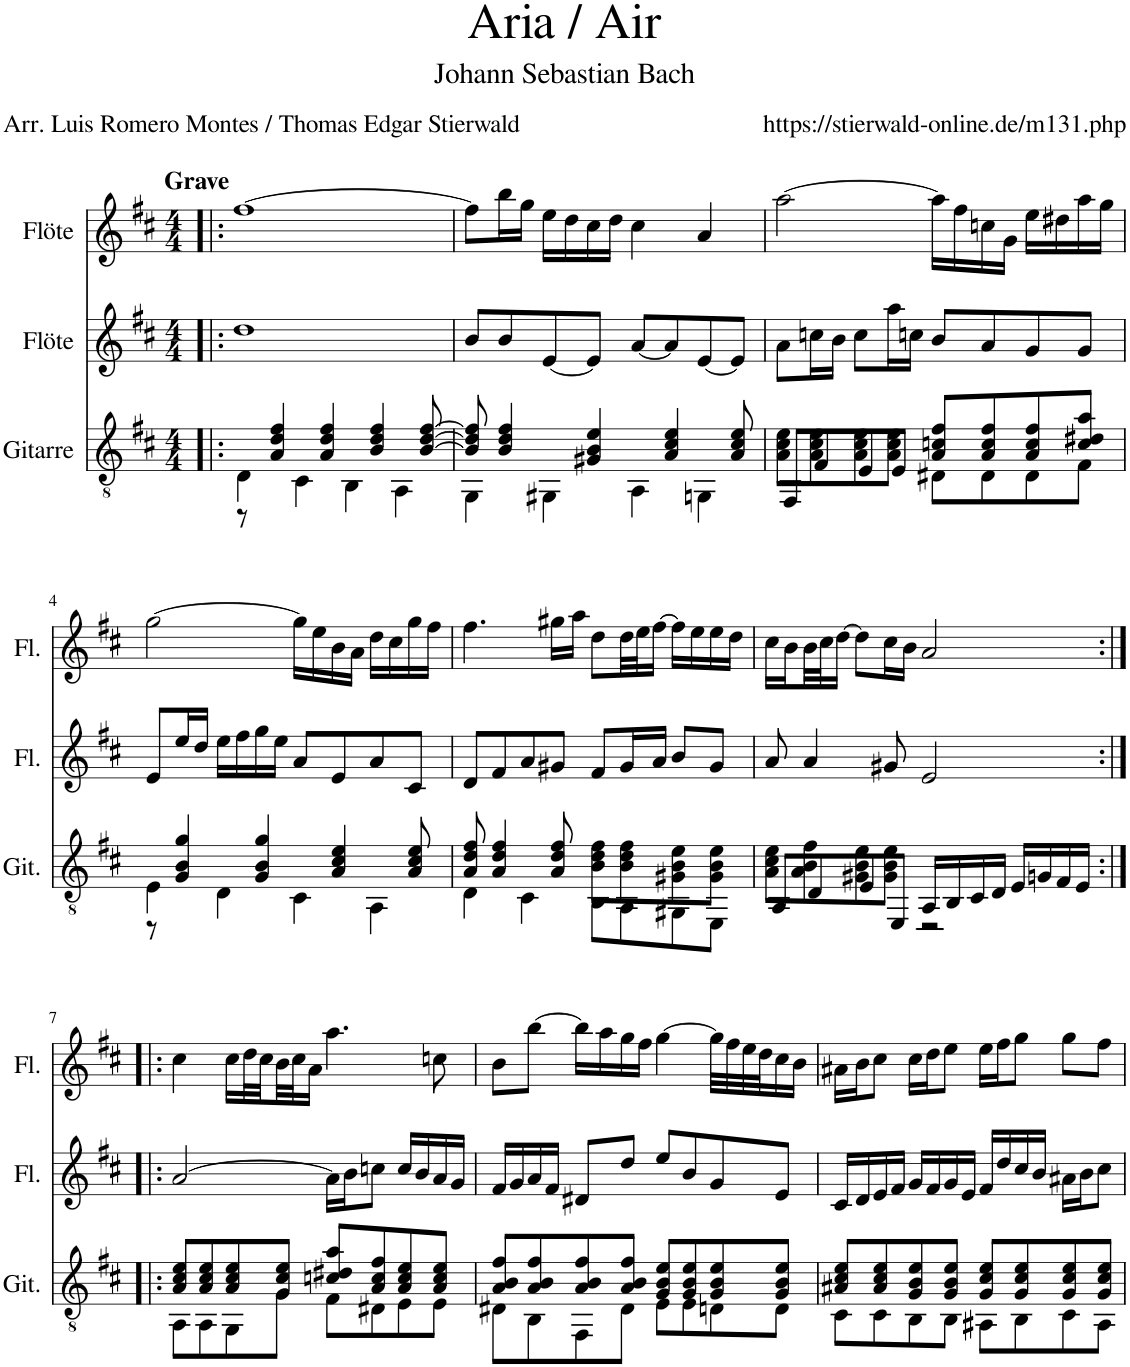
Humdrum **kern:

**kern	**kern	**kern
*part3	*part2	*part1
*staff3	*staff2	*staff1
*I"Gitarre	*I"Flöte	*I"Flöte
*I'Git.	*I'Fl.	*I'Fl.
*clefGv2	*clefG2	*clefG2
*	*Trd-7c-12	*Trd-7c-12
*k[f#c#]	*k[f#c#]	*k[f#c#]
*M4/4	*M4/4	*M4/4
=1!|:	=1!|:	=1!|:
*^	*	*
!	!	!	!LO:TX:a:B:t=Grave
4D\	8r	1dd	[1ff#
.	4A/ 4d/ 4f#/	.	.
4C#\	.	.	.
.	4A/ 4d/ 4f#/	.	.
4BB\	.	.	.
.	4B/ 4d/ 4f#/	.	.
4AA\	.	.	.
.	[8B/ [8d/ [8f#/	.	.
=2	=2	=2	=2
4GG\	8B/] 8d/] 8f#/]	8b/L	8ff#\L]
.	4B/ 4d/ 4f#/	8b/	16bb\L
.	.	.	16gg\JJ
4GG#X\	.	[8e/	16ee\LL
.	.	.	16dd\
.	4G#X/ 4B/ 4e/	8e/J]	16cc#\
.	.	.	16dd\JJ
4AA\	.	[8a/L	4cc#\
.	4A/ 4c#/ 4e/	8a/]	.
4GGn\	.	[8e/	4a/
.	8A/ 8c#/ 8e/	8e/J]	.
=3	=3	=3	=3
8FF#/L	8A\ 8c#\ 8e\L	8a\L	[2aa\
8F#/	8A\ 8c#\ 8e\	16ccn\L	.
.	.	16b\JJ	.
8E/	8A\ 8c#\ 8e\	8cc\L	.
8E/J	8A\ 8c#\ 8e\J	16aa\L	.
.	.	16ccn\JJ	.
8D#X\L	8A/ 8cn/ 8f#/L	8b/L	16aa\LL]
.	.	.	16ff#\
8D#\	8A/ 8c/ 8f#/	8a/	16ccn\
.	.	.	16g\JJ
8D#\	8A/ 8c/ 8f#/	8g/	16ee\LL
.	.	.	16dd#X\
8F#\J	8c/ 8d#X/ 8a/J	8g/J	16aa\
.	.	.	16gg\JJ
!!LO:LB:g=z
=4	=4	=4	=4
4E\	8r	8e/L	[2gg\
.	4G/ 4B/ 4g/	16ee/L	.
.	.	16dd/JJ	.
4D\	.	16ee\LL	.
.	.	16ff#\	.
.	4G/ 4B/ 4g/	16gg\	.
.	.	16ee\JJ	.
4C#\	.	8a/L	16gg\LL]
.	.	.	16ee\
.	4A/ 4c#/ 4e/	8e/	16b\
.	.	.	16a\JJ
4AA\	.	8a/	16dd\LL
.	.	.	16cc#\
.	8A/ 8c#/ 8e/	8c#/J	16gg\
.	.	.	16ff#\JJ
=5	=5	=5	=5
4D\	8A/ 8d/ 8f#/	8d/L	4.ff#\
.	4A/ 4d/ 4f#/	8f#/	.
4C#\	.	8a/	.
.	8A/ 8d/ 8f#/	8g#X/J	16gg#X\LL
.	.	.	16aa\JJ
8BB\L	8B\ 8d\ 8f#\L	8f#/L	8dd\L
8AA\	8B\ 8d\ 8f#\	16g#/L	32dd\LL
.	.	.	32ee\J
.	.	16a/JJ	[16ff#\JJ
8GG#X\	8G#X\ 8B\ 8e\	8b/L	16ff#\LL]
.	.	.	16ee\
8EE\J	8G#\ 8B\ 8e\J	8g#/J	16ee\
.	.	.	16dd\JJ
=6	=6	=6	=6
8AA/L	8A\ 8c#\ 8e\L	8a/	16cc#\LL
.	.	.	16b\
8D/	8A\ 8B\ 8f#\	4a/	32b\L
.	.	.	32cc#\J
.	.	.	[16dd\JJ
8E/	8G#X\ 8B\ 8e\	.	8dd\L]
8EE/J	8G#\ 8B\ 8e\J	8g#X/	16cc#\L
.	.	.	16b\JJ
16AA/LL	2r	2e/	2a/
16BB/	.	.	.
16C#/	.	.	.
16D/JJ	.	.	.
16E/LL	.	.	.
16Gn/	.	.	.
16F#/	.	.	.
16E/JJ	.	.	.
!!LO:LB:g=z
=7:|!|:	=7:|!|:	=7:|!|:	=7:|!|:
8A/ 8c#/ 8e/L	8AA\L	[2a/	4cc#\
8A/ 8c#/ 8e/	8AA\	.	.
8A/ 8c#/ 8e/	8GG\	.	16cc#\LL
.	.	.	32dd\L
.	.	.	32cc#\
8G/ 8c#/ 8e/J	8G\J	.	32b\
.	.	.	32cc#\J
.	.	.	16a\JJ
8cn/ 8d#X/ 8a/L	8F#\L	16a\LL]	4.aa\
.	.	16b\J	.
8A/ 8c/ 8f#/	8D#X\	8ccn\J	.
8A/ 8c/ 8e/	8E\	16cc/LL	.
.	.	16b/	.
8A/ 8c/ 8e/J	8E\J	16a/	8ccn\
.	.	16g/JJ	.
=8	=8	=8	=8
8A/ 8B/ 8f#/L	8D#X\L	16f#/LL	8b\L
.	.	16g/	.
8A/ 8B/ 8f#/	8BB\	16a/	[8bb\J
.	.	16f#/JJ	.
8A/ 8B/ 8f#/	8FF#\	8d#X/L	16bb\LL]
.	.	.	16aa\
8A/ 8B/ 8f#/J	8D#\J	8dd/J	16gg\
.	.	.	16ff#\JJ
8G/ 8B/ 8e/L	8E\L	8ee/L	[4gg\
8G/ 8B/ 8e/	8E\	8b/	.
8G/ 8B/ 8e/	8Dn\	8g/	32gg\LLL]
.	.	.	32ff#\
.	.	.	32ee\
.	.	.	32dd\J
8G/ 8B/ 8e/J	8D\J	8e/J	16cc#\
.	.	.	16b\JJ
=9	=9	=9	=9
8A#X/ 8c#/ 8e/L	8C#\L	16c#/LL	16a#X\LL
.	.	16d/	16b\J
8A#/ 8c#/ 8e/	8C#\	16e/	8cc#\J
.	.	16f#/JJ	.
8G/ 8B/ 8e/	8BB\	16g/LL	16cc#\LL
.	.	16f#/	16dd\J
8G/ 8B/ 8e/J	8BB\J	16g/	8ee\J
.	.	16e/JJ	.
8G/ 8c#/ 8e/L	8AA#X\L	16f#/LL	16ee\LL
.	.	16dd/	16ff#\J
8G/ 8c#/ 8e/	8BB\	16cc#/	8gg\J
.	.	16b/JJ	.
8G/ 8c#/ 8e/	8C#\	16a#X\LL	8gg\L
.	.	16b\J	.
8G/ 8c#/ 8e/J	8AA#\J	8cc#\J	8ff#\J
*v	*v	*	*
=	=	=
*-	*-	*-
